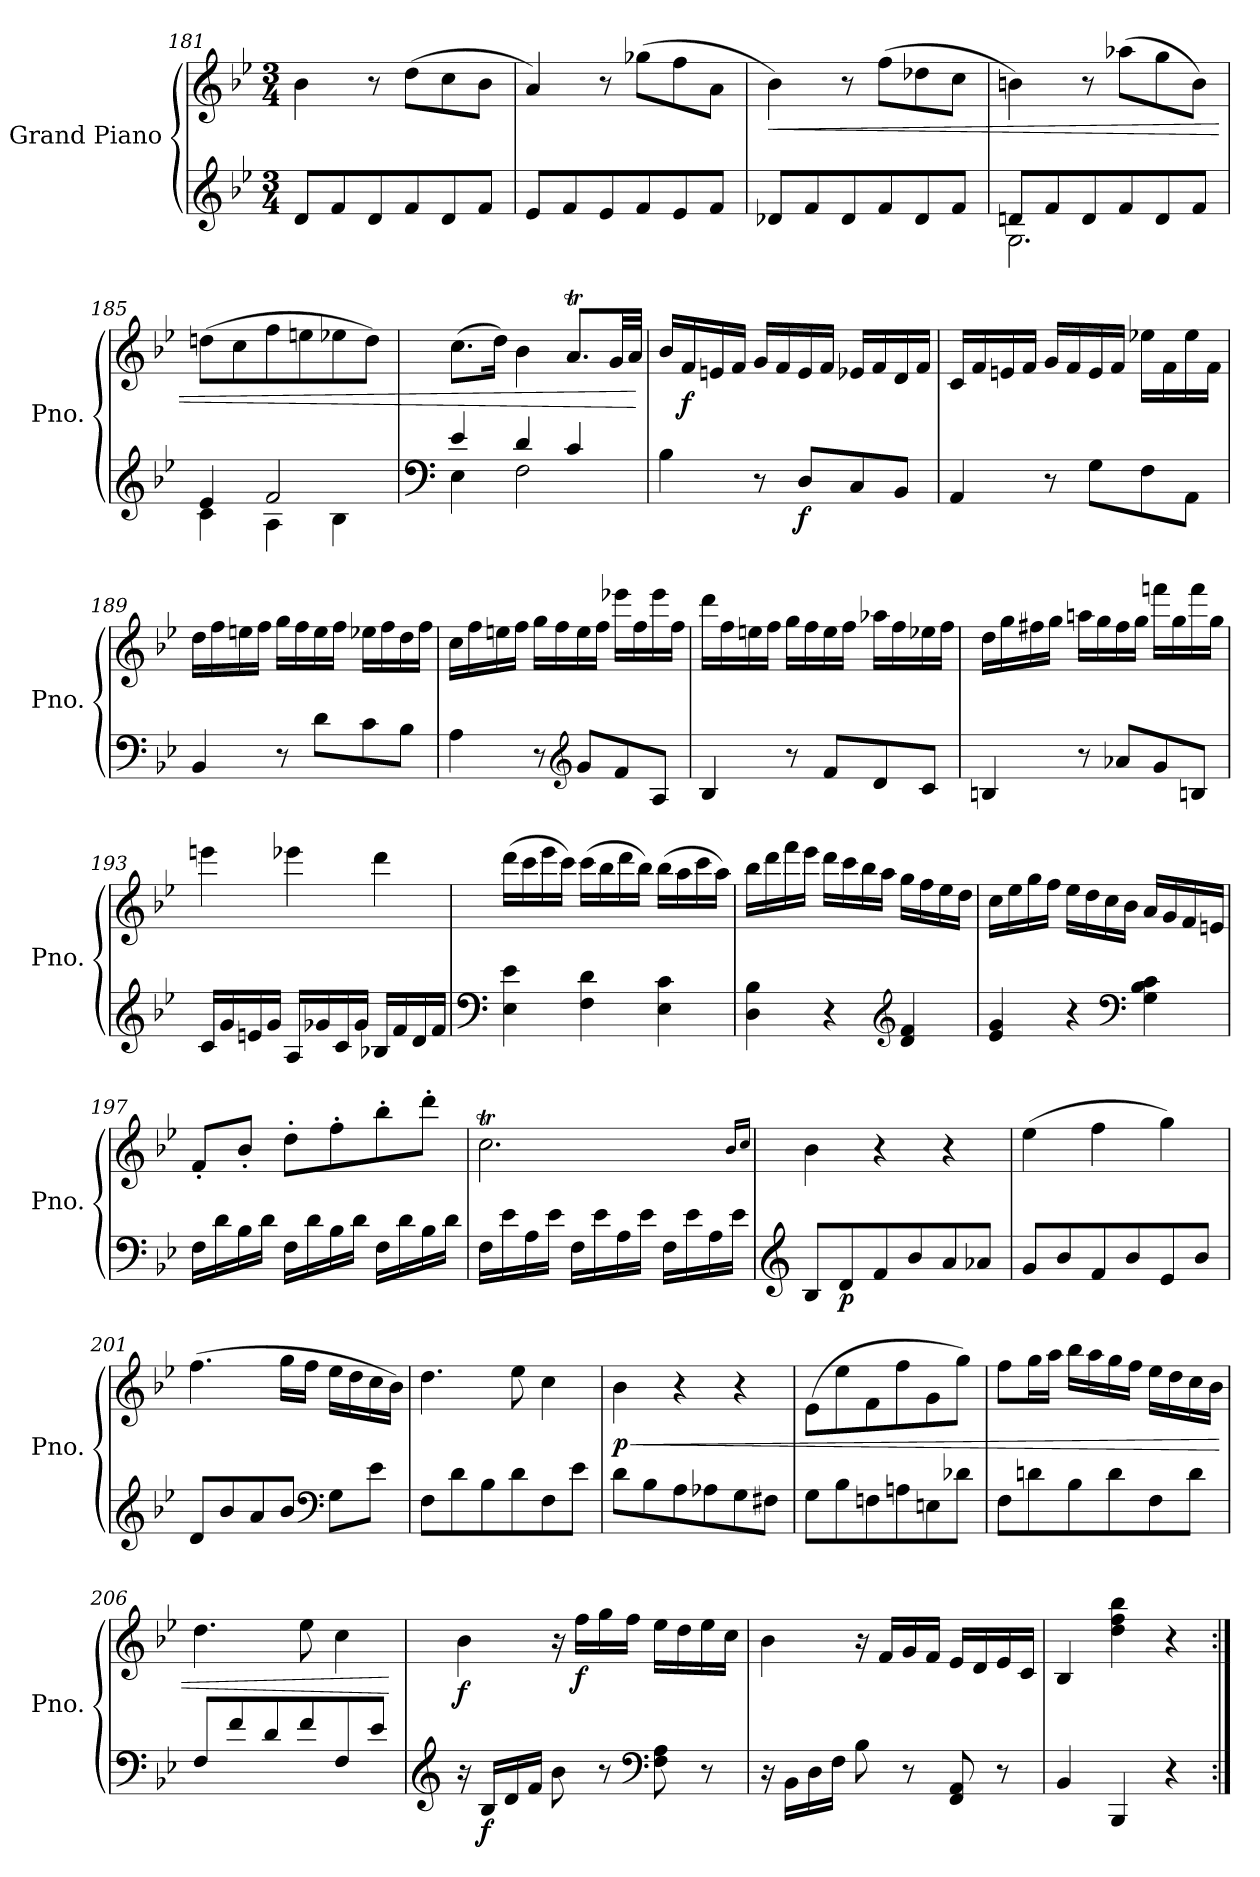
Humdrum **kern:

**kern	**kern	**dynam
*part1	*part1	*part1
*staff2	*staff1	*staff1/2
*I"Grand Piano	*	*
*I'Pno.	*	*
*clefG2	*clefG2	*
*k[b-e-]	*k[b-e-]	*
*M3/4	*M3/4	*
=181	=181	=181
8d/L	4b-\	.
8f/	.	.
8d/	8r	.
8f/	(>8dd\L	.
8d/	8cc\	.
8f/J	8b-\J	.
=182	=182	=182
8e-/L	4a/)	.
8f/	.	.
8e-/	8r	.
8f/	(>8gg-X\L	.
8e-/	8ff\	.
8f/J	8a\J	.
=183	=183	=183
!	!	!LO:HP:b
8d-X/L	4b-\)	<
8f/	.	.
8d-/	8r	.
8f/	(>8ff\L	.
8d-/	8dd-X\	.
8f/J	8cc\J	.
=184	=184	=184
*^	*	*
8dn/L	2.G\	4bn\)	.
8f/	.	.	.
8d/	.	8r	.
8f/	.	(>8aa-X\L	.
8d/	.	8gg\	.
8f/J	.	8b\J)	.
=185	=185	=185	=185
4e-/	4c\	(>8ddn\L	.
.	.	8cc\	.
2f/	4A\	8ff\	.
.	.	8een\	.
.	4B-\	8ee-X\	.
.	.	8dd\J)	.
=186	=186	=186	=186
*clefF4	*	*	*
4e-/	4E-\	(>8.cc\L	.
.	.	16dd\Jk)	.
4d/	2F\	4b-\	.
4c/	.	8.at/L	.
.	.	32g/LL	.
.	.	32a/JJJ	.
*v	*v	*	*
.	.	[
!!LO:LB:g=z
=187	=187	=187
4B-\	16b-/LL	.
!	!	!LO:DY:b
.	16f/	f
.	16en/	.
.	16f/JJ	.
8r	16g/LL	.
.	16f/	.
!	!	!LO:DY:b=2
8D/L	16e/	f
.	16f/JJ	.
8C/	16e-X/LL	.
.	16f/	.
8BB-/J	16d/	.
.	16f/JJ	.
=188	=188	=188
4AA/	16c/LL	.
.	16f/	.
.	16en/	.
.	16f/JJ	.
8r	16g/LL	.
.	16f/	.
8G\L	16e/	.
.	16f/JJ	.
8F\	16ee-X\LL	.
.	16f\	.
8AA\J	16ee-\	.
.	16f\JJ	.
=189	=189	=189
4BB-/	16dd\LL	.
.	16ff\	.
.	16een\	.
.	16ff\JJ	.
8r	16gg\LL	.
.	16ff\	.
8d\L	16ee\	.
.	16ff\JJ	.
8c\	16ee-X\LL	.
.	16ff\	.
8B-\J	16dd\	.
.	16ff\JJ	.
=190	=190	=190
4A\	16cc\LL	.
.	16ff\	.
.	16een\	.
.	16ff\JJ	.
8r	16gg\LL	.
.	16ff\	.
*clefG2	*	*
8g/L	16ee\	.
.	16ff\JJ	.
8f/	16eee-X\LL	.
.	16ff\	.
8A/J	16eee-\	.
.	16ff\JJ	.
!!LO:LB:g=z
=191	=191	=191
4B-/	16ddd\LL	.
.	16ff\	.
.	16een\	.
.	16ff\JJ	.
8r	16gg\LL	.
.	16ff\	.
8f/L	16ee\	.
.	16ff\JJ	.
8d/	16aa-X\LL	.
.	16ff\	.
8c/J	16ee-X\	.
.	16ff\JJ	.
=192	=192	=192
4Bn/	16dd\LL	.
.	16gg\	.
.	16ff#X\	.
.	16gg\JJ	.
8r	16aan\LL	.
.	16gg\	.
8a-X/L	16ff#\	.
.	16gg\JJ	.
8g/	16fffn\LL	.
.	16gg\	.
8Bn/J	16fff\	.
.	16gg\JJ	.
=193	=193	=193
16c/LL	4eeen\	.
16g/	.	.
16en/	.	.
16g/JJ	.	.
16A/LL	4eee-X\	.
16g-X/	.	.
16c/	.	.
16g-/JJ	.	.
16B-X/LL	4ddd\	.
16f/	.	.
16d/	.	.
16f/JJ	.	.
=194	=194	=194
*clefF4	*	*
4E-\ 4e-\	(>16ddd\LL	.
.	16ccc\	.
.	16eee-\	.
.	16ccc\JJ)	.
4F\ 4d\	(>16ccc\LL	.
.	16bb-\	.
.	16ddd\	.
.	16bb-\JJ)	.
4E-\ 4c\	(>16bb-\LL	.
.	16aa\	.
.	16ccc\	.
.	16aa\JJ)	.
!!LO:LB:g=z
=195	=195	=195
4D\ 4B-\	16bb-\LL	.
.	16ddd\	.
.	16fff\	.
.	16eee-\JJ	.
4r	16ddd\LL	.
.	16ccc\	.
.	16bb-\	.
.	16aa\JJ	.
*clefG2	*	*
4d/ 4f/	16gg\LL	.
.	16ff\	.
.	16ee-\	.
.	16dd\JJ	.
=196	=196	=196
4e-/ 4g/	16cc\LL	.
.	16ee-\	.
.	16gg\	.
.	16ff\JJ	.
4r	16ee-\LL	.
.	16dd\	.
.	16cc\	.
.	16b-\JJ	.
*clefF4	*	*
4G\ 4B-\ 4c\	16a/LL	.
.	16g/	.
.	16f/	.
.	16en/JJ	.
=197	=197	=197
16F\LL	8f'/L	.
16d\	.	.
16B-\	8b-'/J	.
16d\JJ	.	.
16F\LL	8dd'\L	.
16d\	.	.
16B-\	8ff'\	.
16d\JJ	.	.
16F\LL	8bb-'\	.
16d\	.	.
16B-\	8ddd'\J	.
16d\JJ	.	.
=198	=198	=198
16F\LL	2.ccT\	.
16e-\	.	.
16A\	.	.
16e-\JJ	.	.
16F\LL	.	.
16e-\	.	.
16A\	.	.
16e-\JJ	.	.
16F\LL	.	.
16e-\	.	.
16A\	.	.
16e-\JJ	.	.
.	16qb-/LL	.
.	16qcc/JJ	.
!!LO:LB:g=z
=199	=199	=199
*clefG2	*	*
8B-/L	4b-\	.
!	!	!LO:DY:b=2
8d/	.	p
8f/	4r	.
8b-/	.	.
8a/	4r	.
8a-X/J	.	.
=200	=200	=200
8g/L	(>4ee-\	.
8b-/	.	.
8f/	4ff\	.
8b-/	.	.
8e-/	4gg\)	.
8b-/J	.	.
=201	=201	=201
8d/L	(>4.ff\	.
8b-/	.	.
8a/	.	.
8b-/J	16gg\LL	.
.	16ff\JJ	.
*clefF4	*	*
8G\L	16ee-\LL	.
.	16dd\	.
8e-\J	16cc\	.
.	16b-\JJ)	.
=202	=202	=202
8F\L	4.dd\	.
8d\	.	.
8B-\	.	.
8d\	8ee-\	.
8F\	4cc\	.
8e-\J	.	.
=203	=203	=203
!	!	!LO:HP:b
!	!	!LO:DY:n=1:b
8d\L	4b-\	< p
8B-\	.	.
8A\	4r	.
8A-X\	.	.
8G\	4r	.
8F#X\J	.	.
=204	=204	=204
8G\L	(>8e-\L	.
8B-\	8ee-\	.
8Fn\	8f\	.
8An\	8ff\	.
8En\	8g\	.
8d-X\J	8gg\J)	.
!!LO:LB:g=z
=205	=205	=205
8F\L	8ff\L	.
8dn\	16gg\L	.
.	16aa\JJ	.
8B-\	16bb-\LL	.
.	16aa\	.
8d\	16gg\	.
.	16ff\JJ	.
8F\	16ee-\LL	.
.	16dd\	.
8d\J	16cc\	.
.	16b-\JJ	.
=206	=206	=206
8F/L	4.dd\	.
8f/	.	.
8d/	.	.
8f/	8ee-\	.
8F/	4cc\	.
8e-/J	.	.
.	.	[
=207	=207	=207
*clefG2	*	*
!	!	!LO:DY:b
16r	4b-\	f
!	!	!LO:DY:b=2
16B-/LL	.	f
16d/	.	.
16f/JJ	.	.
8b-\	16r	.
!	!	!LO:DY:b
.	16ff\LL	f
8r	16gg\	.
.	16ff\JJ	.
*clefF4	*	*
8F\ 8A\	16ee-\LL	.
.	16dd\	.
8r	16ee-\	.
.	16cc\JJ	.
=208	=208	=208
16r	4b-\	.
16BB-\LL	.	.
16D\	.	.
16F\JJ	.	.
8B-\	16r	.
.	16f/LL	.
8r	16g/	.
.	16f/JJ	.
8FF/ 8AA/	16e-/LL	.
.	16d/	.
8r	16e-/	.
.	16c/JJ	.
=209	=209	=209
4BB-/	4B-/	.
4BBB-/	4dd\ 4ff\ 4bb-\	.
4r	4r	.
=:|!	=:|!	=:|!
*-	*-	*-
